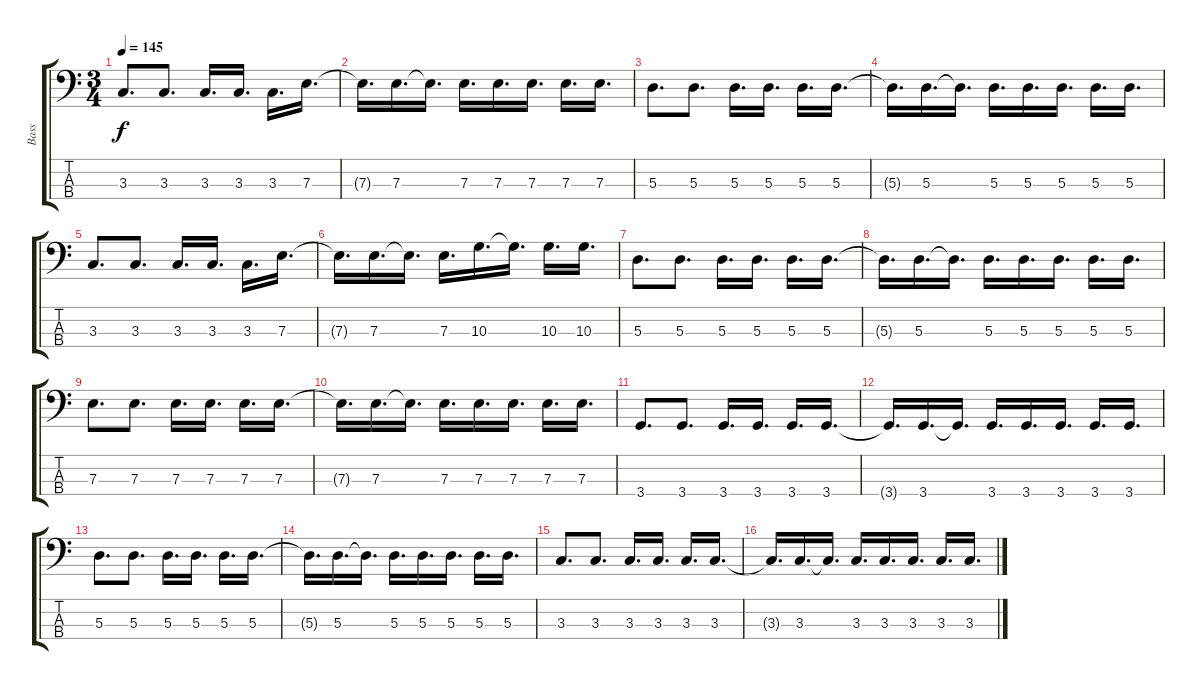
\track ("Bass" "Bass") {instrument electricbasspick}
\staff {score tabs}
\tuning (G2 D2 A1 E1) {hide}
\ts (3 4)
\tempo 145
\clef f4
\ks c
3.3.8{d dy f} 3.3.8{d} 3.3.16{d} 3.3.16{d} 3.3.16{d} 7.3.16{d} |
7.3{t}.16{d} 7.3.16{d} 7.3{t}.16{d} 7.3.16{d} 7.3.16{d} 7.3.16{d} 7.3.16{d} 7.3.16{d} |
5.3.8{d} 5.3.8{d} 5.3.16{d} 5.3.16{d} 5.3.16{d} 5.3.16{d} |
5.3{t}.16{d} 5.3.16{d} 5.3{t}.16{d} 5.3.16{d} 5.3.16{d} 5.3.16{d} 5.3.16{d} 5.3.16{d} |
3.3.8{d} 3.3.8{d} 3.3.16{d} 3.3.16{d} 3.3.16{d} 7.3.16{d} |
7.3{t}.16{d} 7.3.16{d} 7.3{t}.16{d} 7.3.16{d} 10.3.16{d} 10.3{t}.16{d} 10.3.16{d} 10.3.16{d} |
5.3.8{d} 5.3.8{d} 5.3.16{d} 5.3.16{d} 5.3.16{d} 5.3.16{d} |
5.3{t}.16{d} 5.3.16{d} 5.3{t}.16{d} 5.3.16{d} 5.3.16{d} 5.3.16{d} 5.3.16{d} 5.3.16{d} |
7.3.8{d} 7.3.8{d} 7.3.16{d} 7.3.16{d} 7.3.16{d} 7.3.16{d} |
7.3{t}.16{d} 7.3.16{d} 7.3{t}.16{d} 7.3.16{d} 7.3.16{d} 7.3.16{d} 7.3.16{d} 7.3.16{d} |
3.4.8{d} 3.4.8{d} 3.4.16{d} 3.4.16{d} 3.4.16{d} 3.4.16{d} |
3.4{t}.16{d} 3.4.16{d} 3.4{t}.16{d} 3.4.16{d} 3.4.16{d} 3.4.16{d} 3.4.16{d} 3.4.16{d} |
5.3.8{d} 5.3.8{d} 5.3.16{d} 5.3.16{d} 5.3.16{d} 5.3.16{d} |
5.3{t}.16{d} 5.3.16{d} 5.3{t}.16{d} 5.3.16{d} 5.3.16{d} 5.3.16{d} 5.3.16{d} 5.3.16{d} |
3.3.8{d} 3.3.8{d} 3.3.16{d} 3.3.16{d} 3.3.16{d} 3.3.16{d} |
3.3{t}.16{d} 3.3.16{d} 3.3{t}.16{d} 3.3.16{d} 3.3.16{d} 3.3.16{d} 3.3.16{d} 3.3.16{d}
